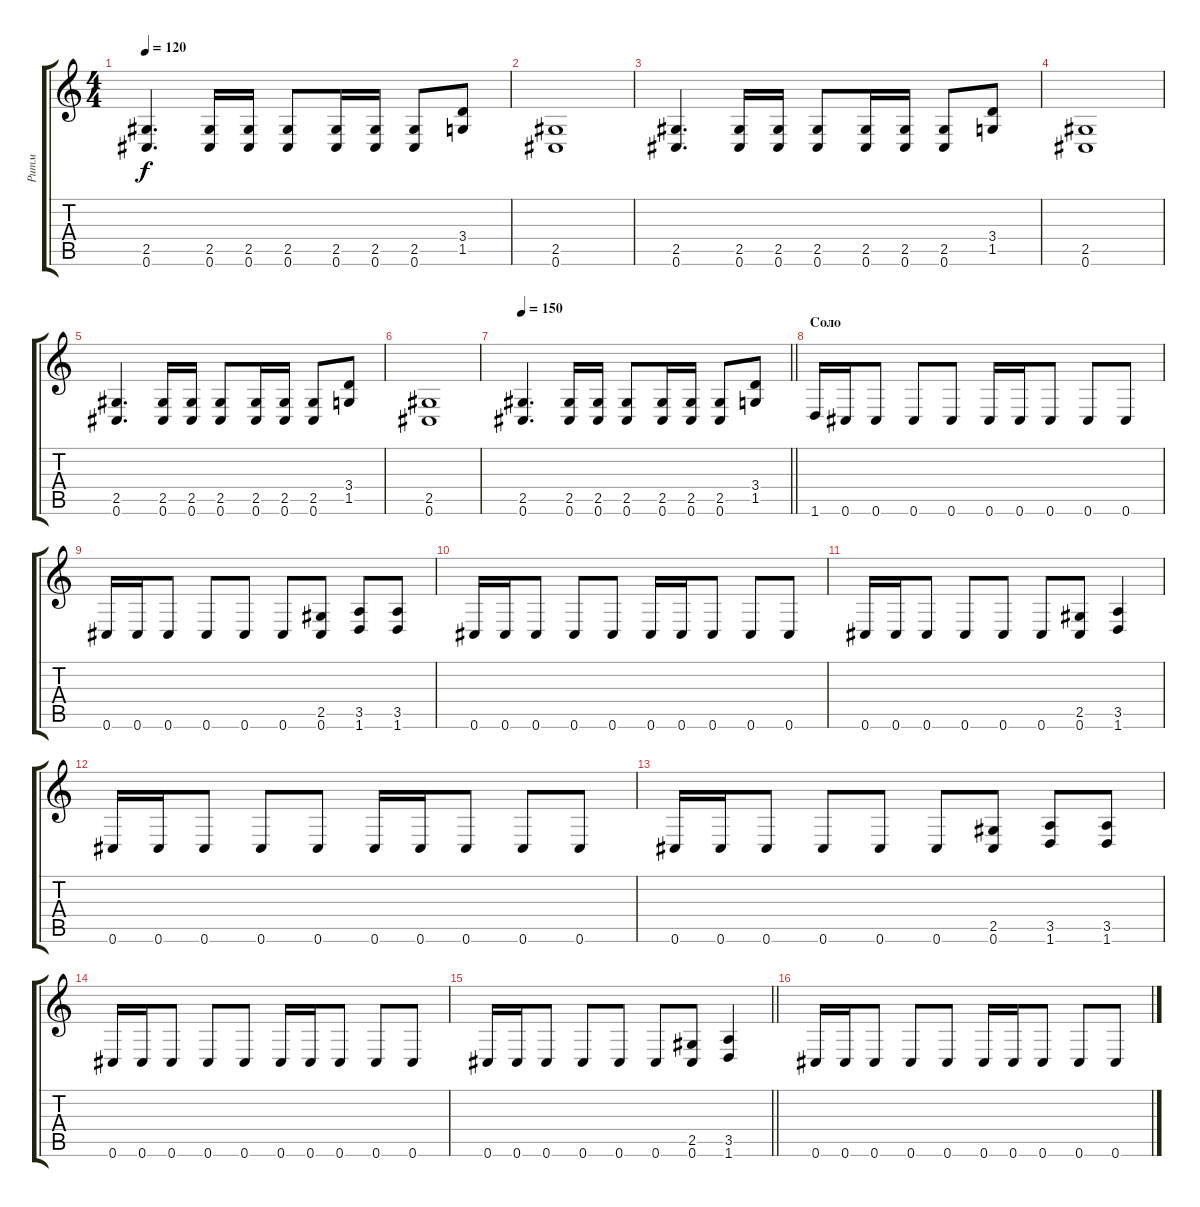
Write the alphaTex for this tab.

\track ("Ритм" "Ритм") {instrument overdrivenguitar}
\staff {score tabs}
\tuning (Db4 Ab3 E3 B2 Gb2 Db2) {hide}
\ts (4 4)
\tempo 120
\clef g2
\ks c
(2.5 0.6).4{d dy f} (2.5 0.6).16 (2.5 0.6).16 (2.5 0.6).8 (2.5 0.6).16 (2.5 0.6).16 (2.5 0.6).8 (3.4 1.5).8 |
(2.5 0.6).1 |
(2.5 0.6).4{d} (2.5 0.6).16 (2.5 0.6).16 (2.5 0.6).8 (2.5 0.6).16 (2.5 0.6).16 (2.5 0.6).8 (3.4 1.5).8 |
(2.5 0.6).1 |
(2.5 0.6).4{d} (2.5 0.6).16 (2.5 0.6).16 (2.5 0.6).8 (2.5 0.6).16 (2.5 0.6).16 (2.5 0.6).8 (3.4 1.5).8 |
(2.5 0.6).1 |
\tempo 150
\barLineRight lightlight
(2.5 0.6).4{d} (2.5 0.6).16 (2.5 0.6).16 (2.5 0.6).8 (2.5 0.6).16 (2.5 0.6).16 (2.5 0.6).8 (3.4 1.5).8 |
\section ("" "Соло")
1.6.16 0.6.16 0.6.8 0.6.8 0.6.8 0.6.16 0.6.16 0.6.8 0.6.8 0.6.8 |
0.6.16 0.6.16 0.6.8 0.6.8 0.6.8 0.6.8 (2.5 0.6).8 (3.5 1.6).8 (3.5 1.6).8 |
0.6.16 0.6.16 0.6.8 0.6.8 0.6.8 0.6.16 0.6.16 0.6.8 0.6.8 0.6.8 |
0.6.16 0.6.16 0.6.8 0.6.8 0.6.8 0.6.8 (2.5 0.6).8 (3.5 1.6).4 |
0.6.16 0.6.16 0.6.8 0.6.8 0.6.8 0.6.16 0.6.16 0.6.8 0.6.8 0.6.8 |
0.6.16 0.6.16 0.6.8 0.6.8 0.6.8 0.6.8 (2.5 0.6).8 (3.5 1.6).8 (3.5 1.6).8 |
0.6.16 0.6.16 0.6.8 0.6.8 0.6.8 0.6.16 0.6.16 0.6.8 0.6.8 0.6.8 |
\barLineRight lightlight
0.6.16 0.6.16 0.6.8 0.6.8 0.6.8 0.6.8 (2.5 0.6).8 (3.5 1.6).4 |
0.6.16 0.6.16 0.6.8 0.6.8 0.6.8 0.6.16 0.6.16 0.6.8 0.6.8 0.6.8
